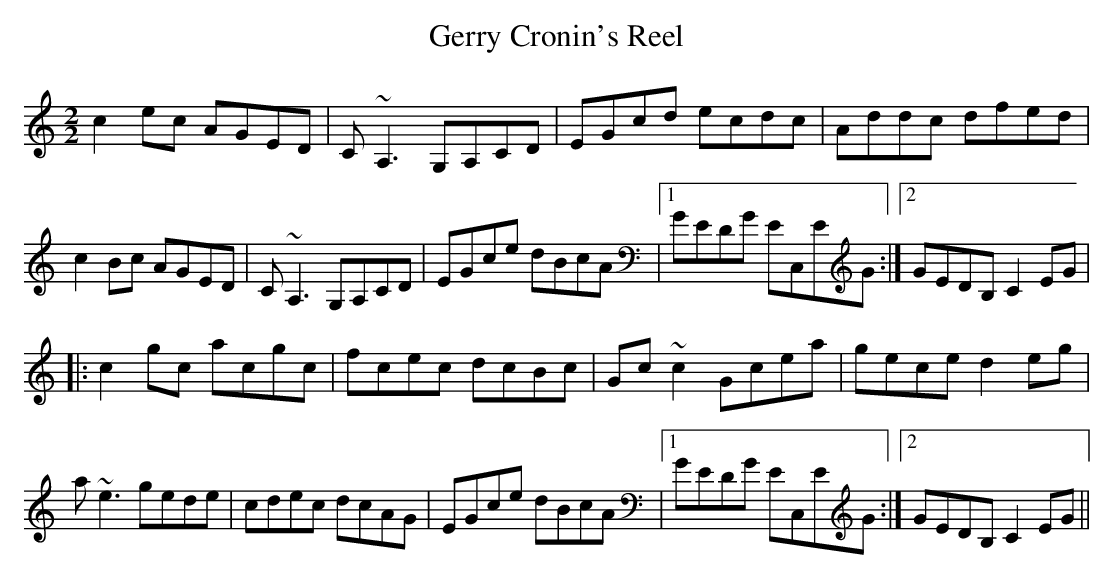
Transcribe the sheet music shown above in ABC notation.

X:1
T:Gerry Cronin's Reel
M:2/2
L:1/8
K:C
c2ec AGED|C~A,3 G,A,CD|EGcd ecdc|Addc dfed|
c2Bc AGED|C~A,3 G,A,CD|EGce dBcA|1 GEDG EC,EG:|2 GEDB, C2EG|
|:c2gc acgc|fcec dcBc|Gc~c2 Gcea|gece d2eg|
a~e3 gede|cdec dcAG|EGce dBcA|1 GEDG EC,EG:|2 GEDB, C2EG||
